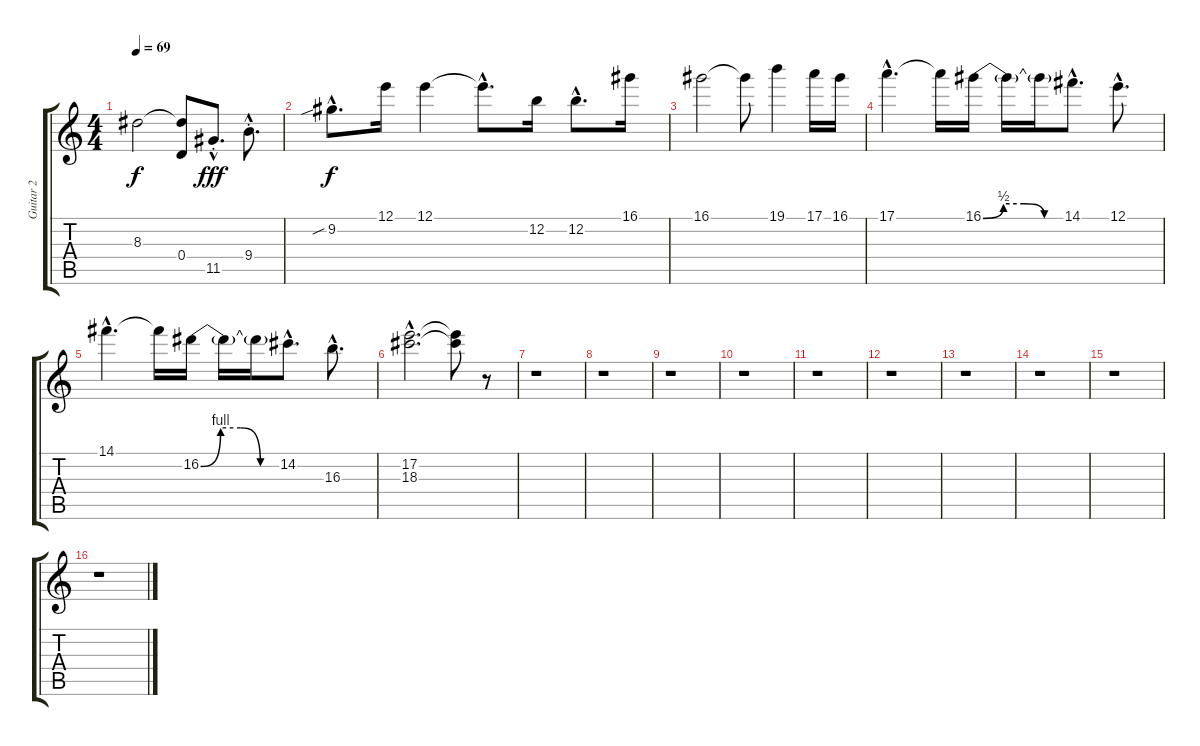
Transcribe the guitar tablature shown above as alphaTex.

\track ("Guitar 2" "Guitar 2") {instrument distortionguitar}
\staff {score tabs}
\tuning (E4 B3 G3 D3 A2 E2) {hide}
\ts (4 4)
\tempo 69
\clef g2
\ks c
8.3.2{dy f} (8.3{t} 0.4).8 11.5{hac st}.8{d dy fff} 9.4{hac st}.8{d} |
9.2{sib hac}.8{d dy f} 12.1.16 12.1.4 12.1{hac t}.8{d} 12.2.16 12.2{hac}.8{d} 16.1.16 |
16.1.2 16.1{t}.8 19.1.4 17.1.16 16.1.16 |
17.1{hac}.4{d} 17.1{t}.16 16.1{be (custom 0 0 15 2 30 2 45 0 60 0)}.16 16.1{t}.16 16.1{t}.16 14.1{hac}.8{d} 12.1{hac}.8{d} |
14.1{hac}.4{d} 14.1{t}.16 16.2{be (custom 0 0 15 4 30 4 45 0 60 0)}.16 16.2{t}.16 16.2{t}.16 14.2{hac}.8{d} 16.3{hac}.8{d} |
(17.2{hac} 18.3{hac}).2{d} (17.2{t} 18.3{t}).8 r.8 |
r.1 |
r.1 |
r.1 |
r.1 |
r.1 |
r.1 |
r.1 |
r.1 |
r.1 |
r.1
